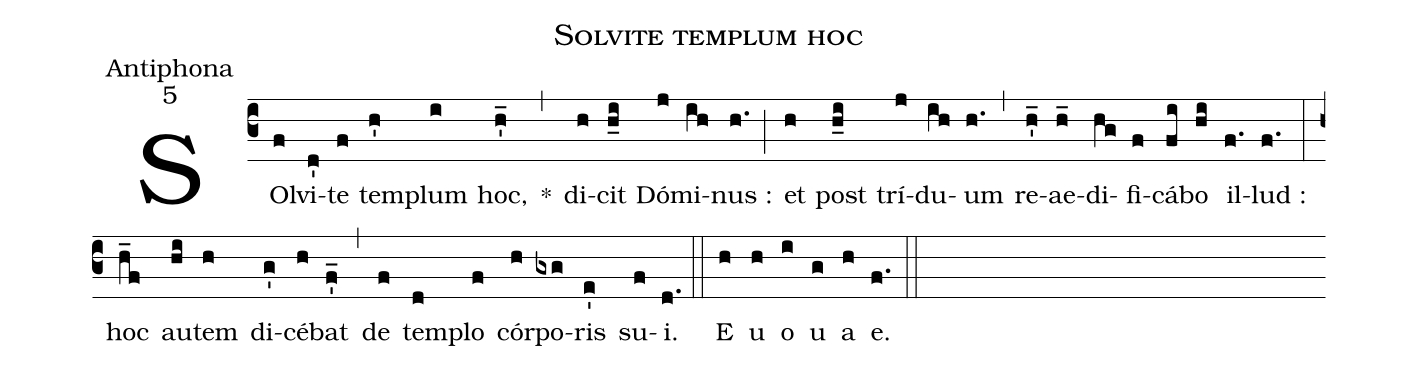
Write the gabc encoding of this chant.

name:Solvite templum hoc;
office-part:Antiphona;
mode:5;
%%
(c3) SOl(f)vi(d')te(f) tem(h')plum(i) hoc,(h'_) *(,) di(h)cit(h_i) Dó(j)mi(ih)nus :(h.) (;) et(h) post(h_i) trí(j)du(ih)um(h.) (,) re(h'_)ae(h_)di(hg)fi(f)cá(fi)bo(hi) il(f.)lud :(f.) (:) hoc(h_f) au(hi)tem(h) di(g')cé(h)bat(f'_) (,) de(f) tem(d)plo(f) cór(h)po(gxg)ris(e') su(f)i.(d.) (::) <eu>E(h) u(h) o(i) u(g) a(h) e.</eu>(f.) (::)
